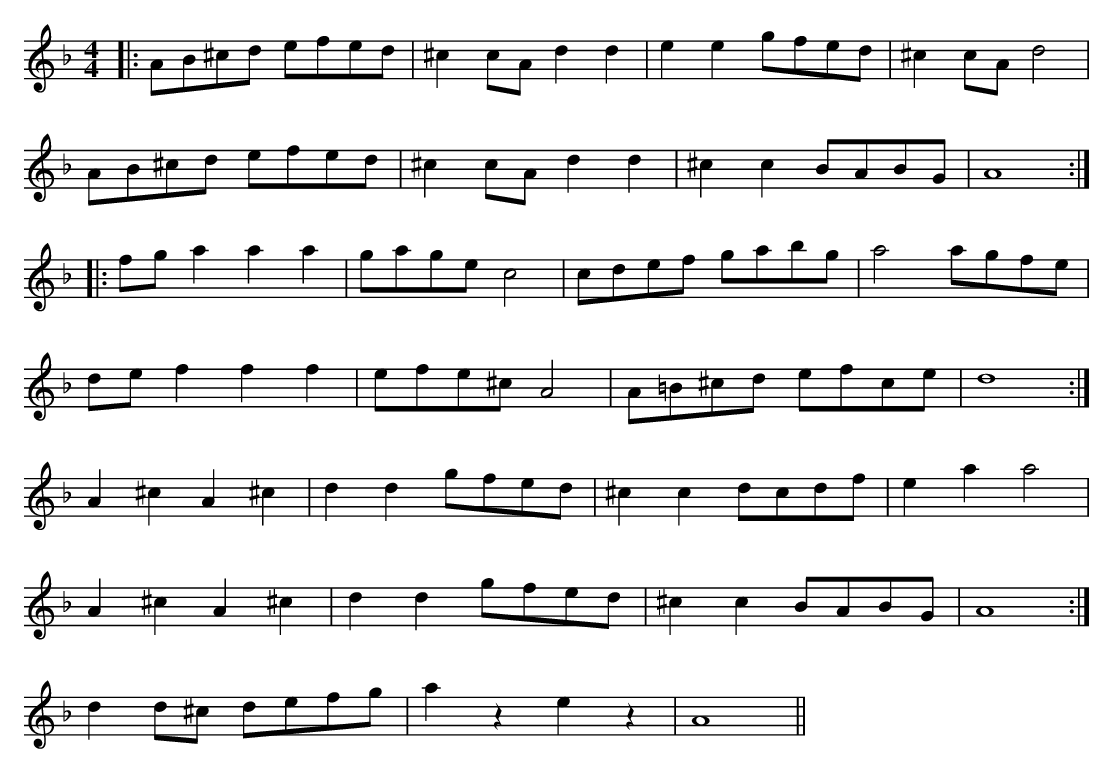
X:1
M:4/4
K:Dmin
|: AB^cd efed|^c2cA d2d2| e2e2 gfed|^c2cA d4|
 AB^cd efed|^c2cA d2d2| ^c2c2 BABG| A8:|
|: fga2 a2a2| gage c4|cdef gabg| a4 agfe|
 def2 f2f2| efe^c A4|A=B^cd efce| d8:|
 A2^c2 A2^c2| d2 d2 gfed| ^c2c2 dcdf| e2a2 a4|
 A2^c2 A2^c2| d2d2 gfed| ^c2c2 BABG| A8:|
d2d^c defg|a2 z2 e2 z2| ,A8||
